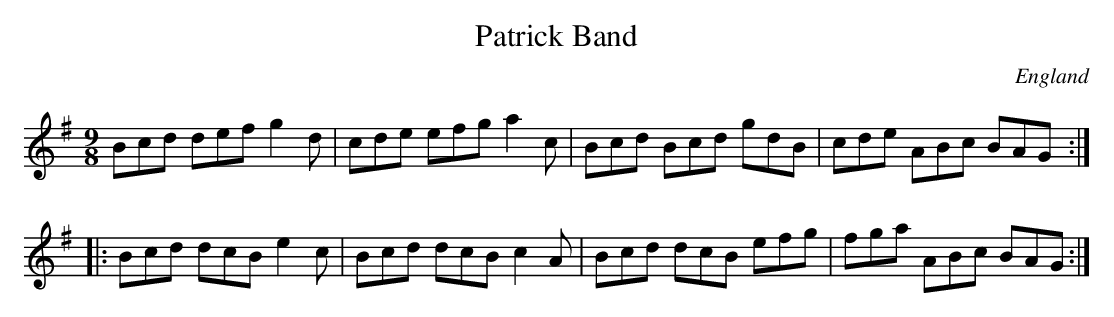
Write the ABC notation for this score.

X:1
T:Patrick Band
O:England
M:9/8
K:G
Bcd def g2d | cde efg a2c |\
Bcd Bcd gdB | cde ABc BAG :|*
|:Bcd dcB e2c | Bcd dcB c2A | \
Bcd dcB efg | fga ABc BAG :|**
